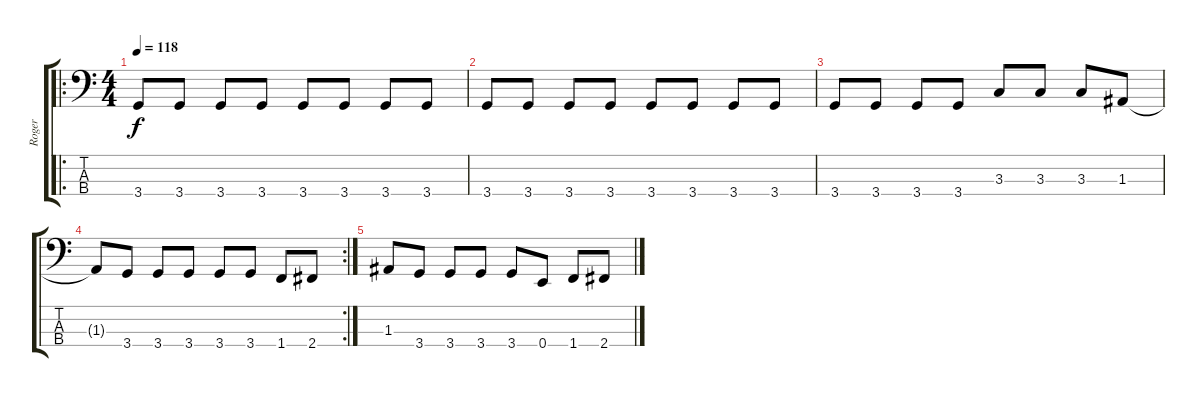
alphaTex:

\track ("Roger" "Roger") {instrument electricbasspick}
\staff {score tabs}
\tuning (G2 D2 A1 E1) {hide}
\ro
\ts (4 4)
\tempo 118
\clef f4
\ks c
3.4.8{dy f instrument electricbasspick} 3.4.8 3.4.8 3.4.8 3.4.8 3.4.8 3.4.8 3.4.8 |
3.4.8 3.4.8 3.4.8 3.4.8 3.4.8 3.4.8 3.4.8 3.4.8 |
3.4.8 3.4.8 3.4.8 3.4.8 3.3.8 3.3.8 3.3.8 1.3.8 |
\rc 2
1.3{t}.8 3.4.8 3.4.8 3.4.8 3.4.8 3.4.8 1.4.8 2.4.8 |
1.3.8 3.4.8 3.4.8 3.4.8 3.4.8 0.4.8 1.4.8 2.4.8
